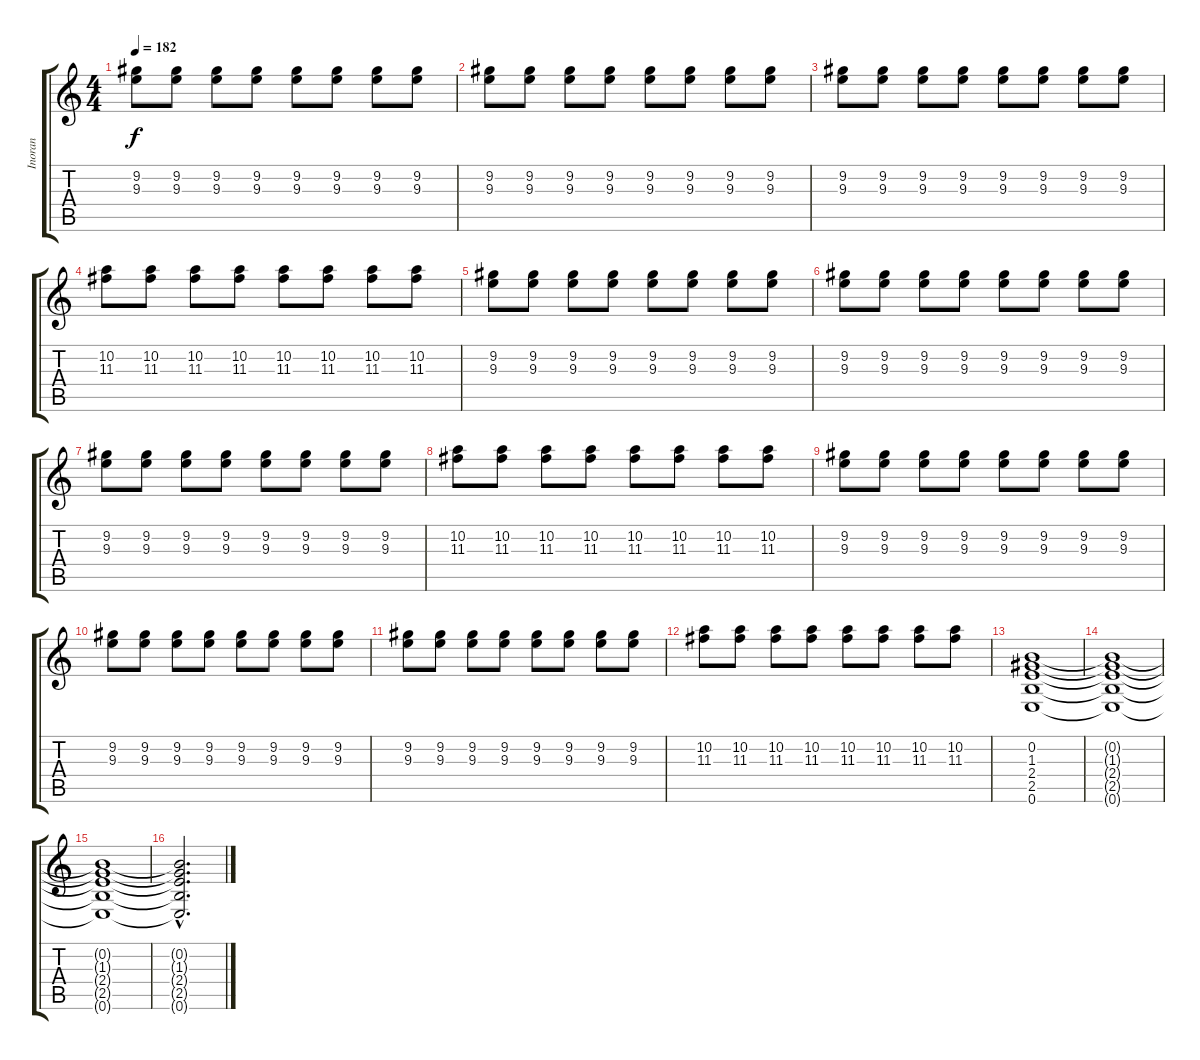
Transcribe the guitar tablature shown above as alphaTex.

\track ("Inoran" "Inoran") {instrument distortionguitar}
\staff {score tabs}
\tuning (E4 B3 G3 D3 A2 E2) {hide}
\ts (4 4)
\tempo 182
\clef g2
\ks c
(9.2 9.3).8{dy f} (9.2 9.3).8 (9.2 9.3).8 (9.2 9.3).8 (9.2 9.3).8 (9.2 9.3).8 (9.2 9.3).8 (9.2 9.3).8 |
(9.2 9.3).8 (9.2 9.3).8 (9.2 9.3).8 (9.2 9.3).8 (9.2 9.3).8 (9.2 9.3).8 (9.2 9.3).8 (9.2 9.3).8 |
(9.2 9.3).8 (9.2 9.3).8 (9.2 9.3).8 (9.2 9.3).8 (9.2 9.3).8 (9.2 9.3).8 (9.2 9.3).8 (9.2 9.3).8 |
(10.2 11.3).8 (10.2 11.3).8 (10.2 11.3).8 (10.2 11.3).8 (10.2 11.3).8 (10.2 11.3).8 (10.2 11.3).8 (10.2 11.3).8 |
(9.2 9.3).8 (9.2 9.3).8 (9.2 9.3).8 (9.2 9.3).8 (9.2 9.3).8 (9.2 9.3).8 (9.2 9.3).8 (9.2 9.3).8 |
(9.2 9.3).8 (9.2 9.3).8 (9.2 9.3).8 (9.2 9.3).8 (9.2 9.3).8 (9.2 9.3).8 (9.2 9.3).8 (9.2 9.3).8 |
(9.2 9.3).8 (9.2 9.3).8 (9.2 9.3).8 (9.2 9.3).8 (9.2 9.3).8 (9.2 9.3).8 (9.2 9.3).8 (9.2 9.3).8 |
(10.2 11.3).8 (10.2 11.3).8 (10.2 11.3).8 (10.2 11.3).8 (10.2 11.3).8 (10.2 11.3).8 (10.2 11.3).8 (10.2 11.3).8 |
(9.2 9.3).8 (9.2 9.3).8 (9.2 9.3).8 (9.2 9.3).8 (9.2 9.3).8 (9.2 9.3).8 (9.2 9.3).8 (9.2 9.3).8 |
(9.2 9.3).8 (9.2 9.3).8 (9.2 9.3).8 (9.2 9.3).8 (9.2 9.3).8 (9.2 9.3).8 (9.2 9.3).8 (9.2 9.3).8 |
(9.2 9.3).8 (9.2 9.3).8 (9.2 9.3).8 (9.2 9.3).8 (9.2 9.3).8 (9.2 9.3).8 (9.2 9.3).8 (9.2 9.3).8 |
(10.2 11.3).8 (10.2 11.3).8 (10.2 11.3).8 (10.2 11.3).8 (10.2 11.3).8 (10.2 11.3).8 (10.2 11.3).8 (10.2 11.3).8 |
(0.2 1.3 2.4 2.5 0.6).1 |
(0.2{t} 1.3{t} 2.4{t} 2.5{t} 0.6{t}).1 |
(0.2{t} 1.3{t} 2.4{t} 2.5{t} 0.6{t}).1 |
(0.2{hac t} 1.3{hac t} 2.4{hac t} 2.5{hac t} 0.6{hac t}).2{d}
